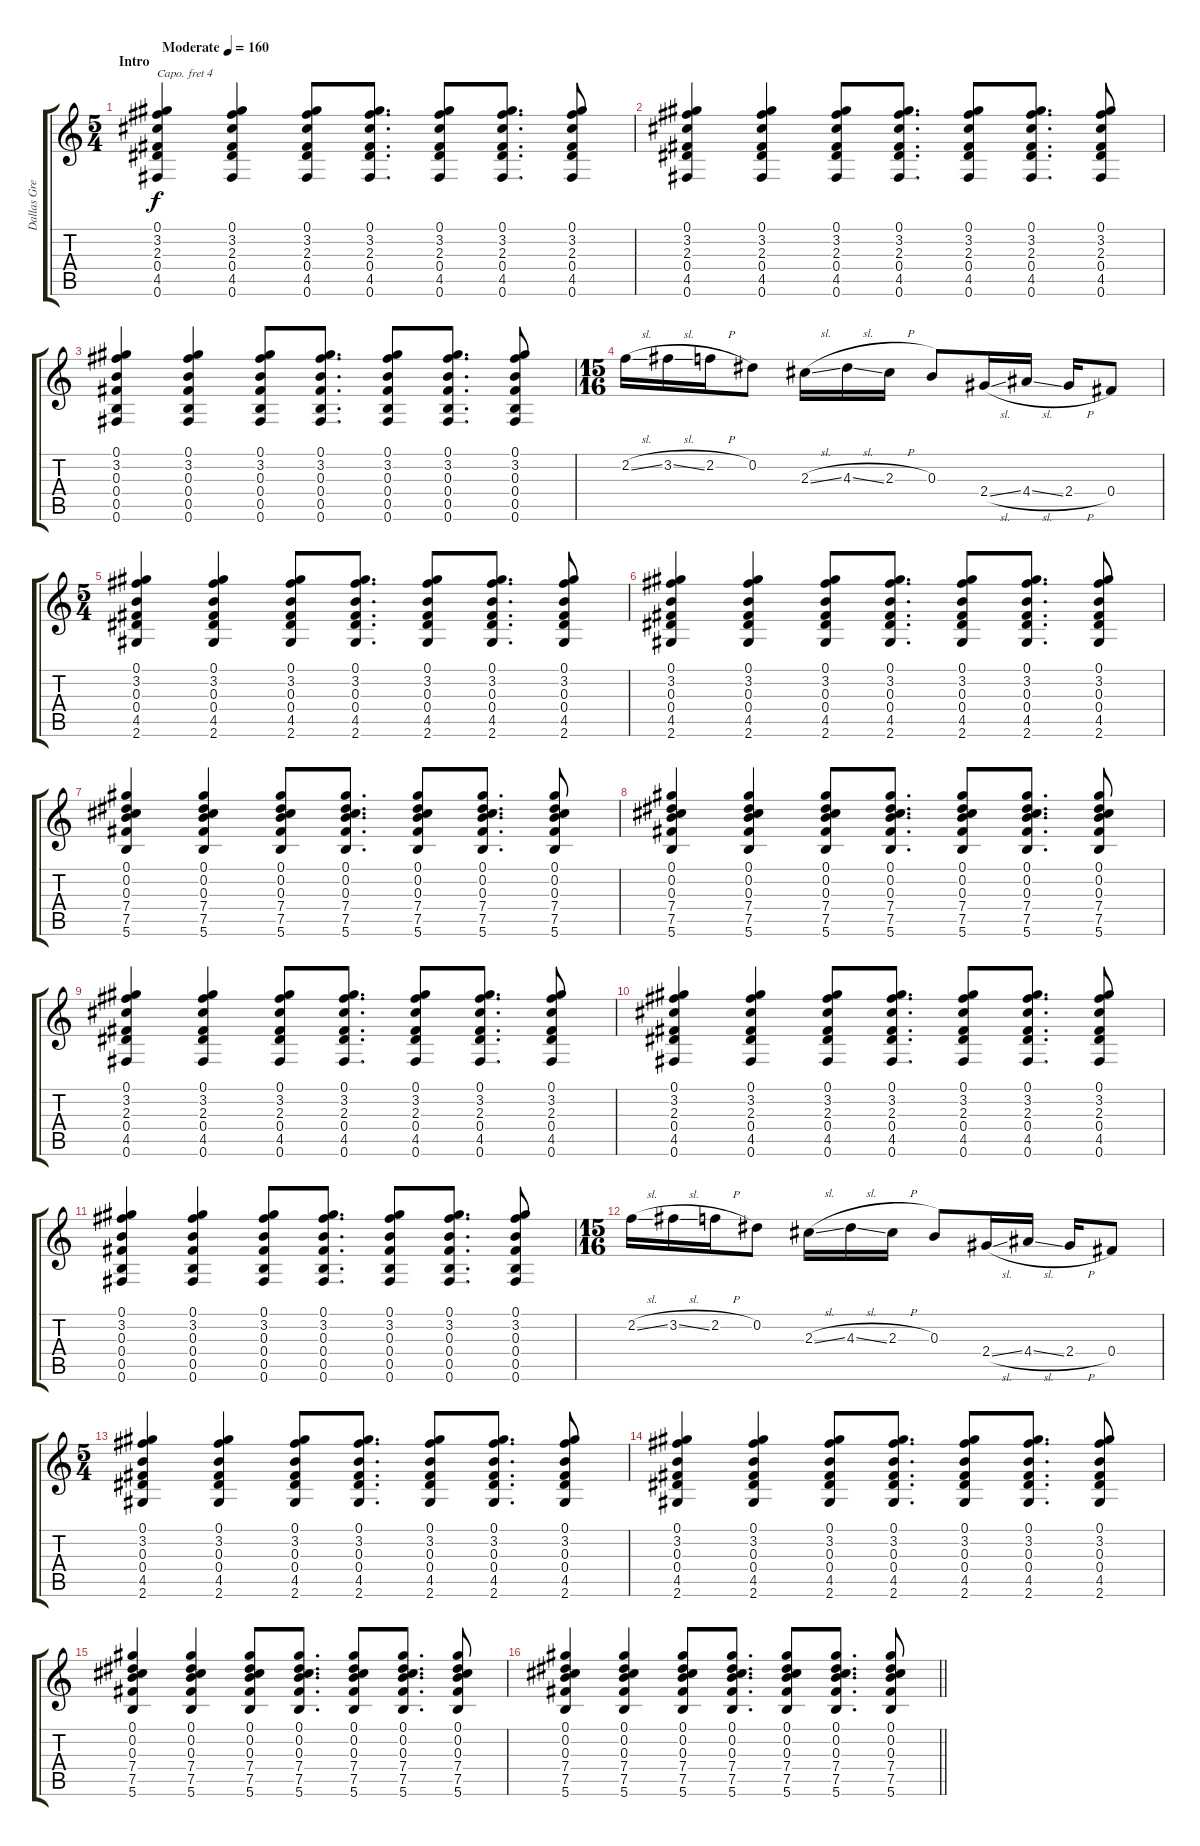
\track ("Dallas Green" "Dallas Gre") {instrument acousticguitarsteel}
\staff {score tabs}
\capo 4
\tuning (E4 B3 G3 D3 G2 D2) {hide}
\ts (5 4)
\section ("" "Intro")
\tempo (160 "Moderate")
\clef g2
\ks c
(0.1 3.2 2.3 0.4 4.5 0.6).4{dy f instrument acousticguitarsteel} (0.1 3.2 2.3 0.4 4.5 0.6).4 (0.1 3.2 2.3 0.4 4.5 0.6).8 (0.1 3.2 2.3 0.4 4.5 0.6).8{d} (0.1 3.2 2.3 0.4 4.5 0.6).8 (0.1 3.2 2.3 0.4 4.5 0.6).8{d} (0.1 3.2 2.3 0.4 4.5 0.6).8 |
(0.1 3.2 2.3 0.4 4.5 0.6).4 (0.1 3.2 2.3 0.4 4.5 0.6).4 (0.1 3.2 2.3 0.4 4.5 0.6).8 (0.1 3.2 2.3 0.4 4.5 0.6).8{d} (0.1 3.2 2.3 0.4 4.5 0.6).8 (0.1 3.2 2.3 0.4 4.5 0.6).8{d} (0.1 3.2 2.3 0.4 4.5 0.6).8 |
(0.1 3.2 0.3 0.4 0.5 0.6).4 (0.1 3.2 0.3 0.4 0.5 0.6).4 (0.1 3.2 0.3 0.4 0.5 0.6).8 (0.1 3.2 0.3 0.4 0.5 0.6).8{d} (0.1 3.2 0.3 0.4 0.5 0.6).8 (0.1 3.2 0.3 0.4 0.5 0.6).8{d} (0.1 3.2 0.3 0.4 0.5 0.6).8 |
\ts (15 16)
2.2{sl}.16 3.2{sl}.16 2.2{h}.16 0.2.8 2.3{sl}.16 4.3{sl}.16 2.3{h}.16 0.3.8 2.4{sl}.16 4.4{sl}.16 2.4{h}.16 0.4.8 |
\ts (5 4)
(0.1 3.2 0.3 0.4 4.5 2.6).4 (0.1 3.2 0.3 0.4 4.5 2.6).4 (0.1 3.2 0.3 0.4 4.5 2.6).8 (0.1 3.2 0.3 0.4 4.5 2.6).8{d} (0.1 3.2 0.3 0.4 4.5 2.6).8 (0.1 3.2 0.3 0.4 4.5 2.6).8{d} (0.1 3.2 0.3 0.4 4.5 2.6).8 |
(0.1 3.2 0.3 0.4 4.5 2.6).4 (0.1 3.2 0.3 0.4 4.5 2.6).4 (0.1 3.2 0.3 0.4 4.5 2.6).8 (0.1 3.2 0.3 0.4 4.5 2.6).8{d} (0.1 3.2 0.3 0.4 4.5 2.6).8 (0.1 3.2 0.3 0.4 4.5 2.6).8{d} (0.1 3.2 0.3 0.4 4.5 2.6).8 |
(0.1 0.2 0.3 7.4 7.5 5.6).4 (0.1 0.2 0.3 7.4 7.5 5.6).4 (0.1 0.2 0.3 7.4 7.5 5.6).8 (0.1 0.2 0.3 7.4 7.5 5.6).8{d} (0.1 0.2 0.3 7.4 7.5 5.6).8 (0.1 0.2 0.3 7.4 7.5 5.6).8{d} (0.1 0.2 0.3 7.4 7.5 5.6).8 |
(0.1 0.2 0.3 7.4 7.5 5.6).4 (0.1 0.2 0.3 7.4 7.5 5.6).4 (0.1 0.2 0.3 7.4 7.5 5.6).8 (0.1 0.2 0.3 7.4 7.5 5.6).8{d} (0.1 0.2 0.3 7.4 7.5 5.6).8 (0.1 0.2 0.3 7.4 7.5 5.6).8{d} (0.1 0.2 0.3 7.4 7.5 5.6).8 |
(0.1 3.2 2.3 0.4 4.5 0.6).4 (0.1 3.2 2.3 0.4 4.5 0.6).4 (0.1 3.2 2.3 0.4 4.5 0.6).8 (0.1 3.2 2.3 0.4 4.5 0.6).8{d} (0.1 3.2 2.3 0.4 4.5 0.6).8 (0.1 3.2 2.3 0.4 4.5 0.6).8{d} (0.1 3.2 2.3 0.4 4.5 0.6).8 |
(0.1 3.2 2.3 0.4 4.5 0.6).4 (0.1 3.2 2.3 0.4 4.5 0.6).4 (0.1 3.2 2.3 0.4 4.5 0.6).8 (0.1 3.2 2.3 0.4 4.5 0.6).8{d} (0.1 3.2 2.3 0.4 4.5 0.6).8 (0.1 3.2 2.3 0.4 4.5 0.6).8{d} (0.1 3.2 2.3 0.4 4.5 0.6).8 |
(0.1 3.2 0.3 0.4 0.5 0.6).4 (0.1 3.2 0.3 0.4 0.5 0.6).4 (0.1 3.2 0.3 0.4 0.5 0.6).8 (0.1 3.2 0.3 0.4 0.5 0.6).8{d} (0.1 3.2 0.3 0.4 0.5 0.6).8 (0.1 3.2 0.3 0.4 0.5 0.6).8{d} (0.1 3.2 0.3 0.4 0.5 0.6).8 |
\ts (15 16)
2.2{sl}.16 3.2{sl}.16 2.2{h}.16 0.2.8 2.3{sl}.16 4.3{sl}.16 2.3{h}.16 0.3.8 2.4{sl}.16 4.4{sl}.16 2.4{h}.16 0.4.8 |
\ts (5 4)
(0.1 3.2 0.3 0.4 4.5 2.6).4 (0.1 3.2 0.3 0.4 4.5 2.6).4 (0.1 3.2 0.3 0.4 4.5 2.6).8 (0.1 3.2 0.3 0.4 4.5 2.6).8{d} (0.1 3.2 0.3 0.4 4.5 2.6).8 (0.1 3.2 0.3 0.4 4.5 2.6).8{d} (0.1 3.2 0.3 0.4 4.5 2.6).8 |
(0.1 3.2 0.3 0.4 4.5 2.6).4 (0.1 3.2 0.3 0.4 4.5 2.6).4 (0.1 3.2 0.3 0.4 4.5 2.6).8 (0.1 3.2 0.3 0.4 4.5 2.6).8{d} (0.1 3.2 0.3 0.4 4.5 2.6).8 (0.1 3.2 0.3 0.4 4.5 2.6).8{d} (0.1 3.2 0.3 0.4 4.5 2.6).8 |
(0.1 0.2 0.3 7.4 7.5 5.6).4 (0.1 0.2 0.3 7.4 7.5 5.6).4 (0.1 0.2 0.3 7.4 7.5 5.6).8 (0.1 0.2 0.3 7.4 7.5 5.6).8{d} (0.1 0.2 0.3 7.4 7.5 5.6).8 (0.1 0.2 0.3 7.4 7.5 5.6).8{d} (0.1 0.2 0.3 7.4 7.5 5.6).8 |
\barLineRight lightlight
(0.1 0.2 0.3 7.4 7.5 5.6).4 (0.1 0.2 0.3 7.4 7.5 5.6).4 (0.1 0.2 0.3 7.4 7.5 5.6).8 (0.1 0.2 0.3 7.4 7.5 5.6).8{d} (0.1 0.2 0.3 7.4 7.5 5.6).8 (0.1 0.2 0.3 7.4 7.5 5.6).8{d} (0.1 0.2 0.3 7.4 7.5 5.6).8
